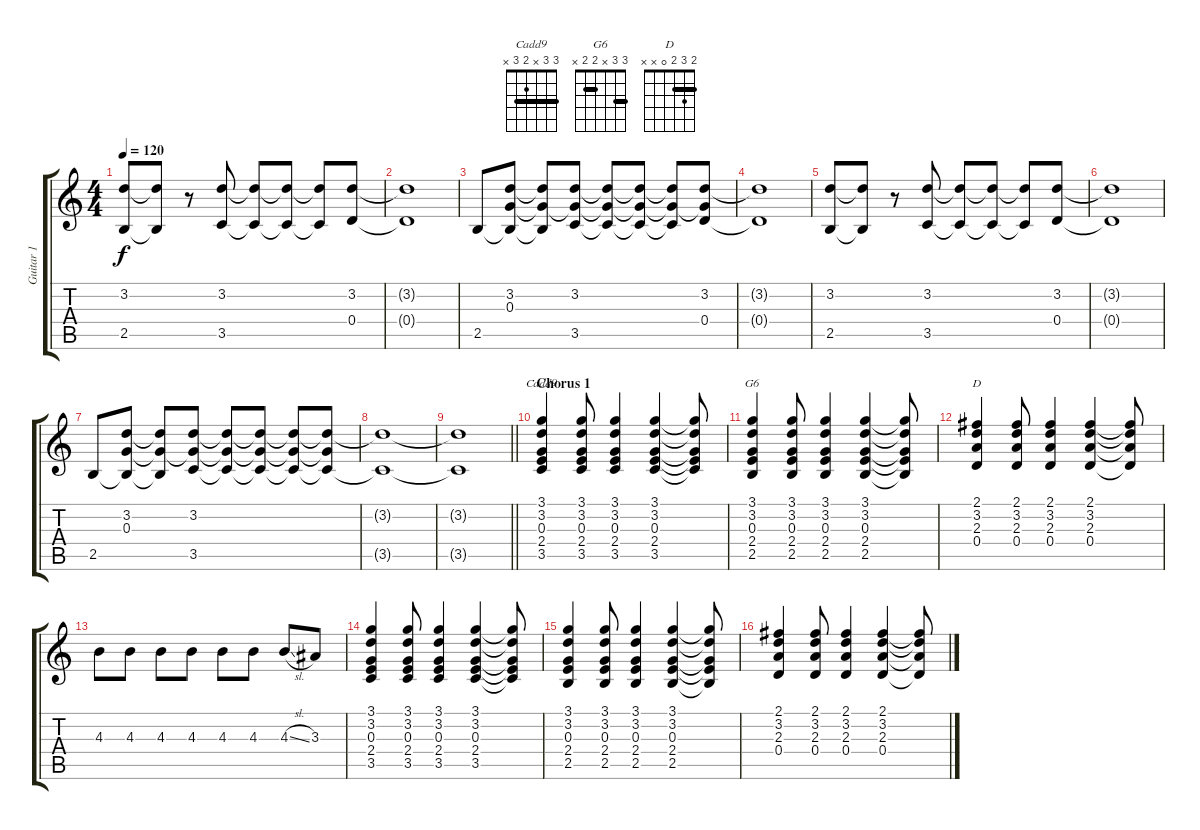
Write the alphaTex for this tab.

\track ("Guitar 1" "Guitar 1") {instrument acousticguitarsteel}
\staff {score tabs}
\tuning (E4 B3 G3 D3 A2 E2) {hide}
\chord ("Cadd9" 3 3 x 2 3 x) {barre 3}
\chord ("G6" 3 3 x 2 2 x) {barre (2 3)}
\chord ("D" 2 3 2 0 x x) {barre 2}
\ts (4 4)
\tempo 120
\clef g2
\ks c
(3.2 2.5).8{dy f} (3.2{t} 2.5{t}).8 r.8 (3.2 3.5).8 (3.2{t} 3.5{t}).8 (3.2{t} 3.5{t}).8 (3.2{t} 3.5{t}).8 (3.2 0.4).8 |
(3.2{t} 0.4{t}).1 |
2.5.8 (3.2 0.3 2.5{t}).8 (3.2{t} 0.3{t} 2.5{t}).8 (3.2 0.3{t} 3.5).8 (3.2{t} 0.3{t} 3.5{t}).8 (3.2{t} 0.3{t} 3.5{t}).8 (3.2{t} 0.3{t} 3.5{t}).8 (3.2 0.3{t} 0.4).8 |
(3.2{t} 0.4{t}).1 |
(3.2 2.5).8 (3.2{t} 2.5{t}).8 r.8 (3.2 3.5).8 (3.2{t} 3.5{t}).8 (3.2{t} 3.5{t}).8 (3.2{t} 3.5{t}).8 (3.2 0.4).8 |
(3.2{t} 0.4{t}).1 |
2.5.8 (3.2 0.3 2.5{t}).8 (3.2{t} 0.3{t} 2.5{t}).8 (3.2 0.3{t} 3.5).8 (3.2{t} 0.3{t} 3.5{t}).8 (3.2{t} 0.3{t} 3.5{t}).8 (3.2{t} 0.3{t} 3.5{t}).8 (3.2{t} 0.3{t} 3.5{t}).8 |
(3.2{t} 3.5{t}).1 |
\barLineRight lightlight
(3.2{t} 3.5{t}).1 |
\section ("" "Chorus 1")
(3.1 3.2 0.3 2.4 3.5).4{ch "Cadd9"} (3.1 3.2 0.3 2.4 3.5).8 (3.1 3.2 0.3 2.4 3.5).4 (3.1 3.2 0.3 2.4 3.5).4 (3.1{t} 3.2{t} 0.3{t} 2.4{t} 3.5{t}).8 |
(3.1 3.2 0.3 2.4 2.5).4{ch "G6"} (3.1 3.2 0.3 2.4 2.5).8 (3.1 3.2 0.3 2.4 2.5).4 (3.1 3.2 0.3 2.4 2.5).4 (3.1{t} 3.2{t} 0.3{t} 2.4{t} 2.5{t}).8 |
(2.1 3.2 2.3 0.4).4{ch "D"} (2.1 3.2 2.3 0.4).8 (2.1 3.2 2.3 0.4).4 (2.1 3.2 2.3 0.4).4 (2.1{t} 3.2{t} 2.3{t} 0.4{t}).8 |
4.3.8 4.3.8 4.3.8 4.3.8 4.3.8 4.3.8 4.3{sl}.8 3.3.8 |
(3.1 3.2 0.3 2.4 3.5).4 (3.1 3.2 0.3 2.4 3.5).8 (3.1 3.2 0.3 2.4 3.5).4 (3.1 3.2 0.3 2.4 3.5).4 (3.1{t} 3.2{t} 0.3{t} 2.4{t} 3.5{t}).8 |
(3.1 3.2 0.3 2.4 2.5).4 (3.1 3.2 0.3 2.4 2.5).8 (3.1 3.2 0.3 2.4 2.5).4 (3.1 3.2 0.3 2.4 2.5).4 (3.1{t} 3.2{t} 0.3{t} 2.4{t} 2.5{t}).8 |
(2.1 3.2 2.3 0.4).4 (2.1 3.2 2.3 0.4).8 (2.1 3.2 2.3 0.4).4 (2.1 3.2 2.3 0.4).4 (2.1{t} 3.2{t} 2.3{t} 0.4{t}).8
